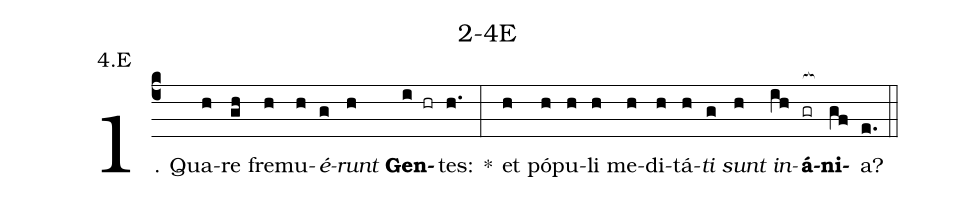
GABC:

name: 2-4E;
annotation: 4.E;
%%
(c4)1. Qua(h)re(gh) fre(h)mu(h)<i>é</i>(g)<i>runt</i>(h) <b>Gen</b>(i hr)tes:(h.) *(:) et(h) pó(h)pu(h)li(h) me(h)di(h)tá(h)<i>ti</i>(g) <i>sunt</i>(h) <i>in</i>(ih)<b>á</b>(gr[ocb:1{])<b>ni</b>(gf[ocb:0}])a?(e.) (::)
